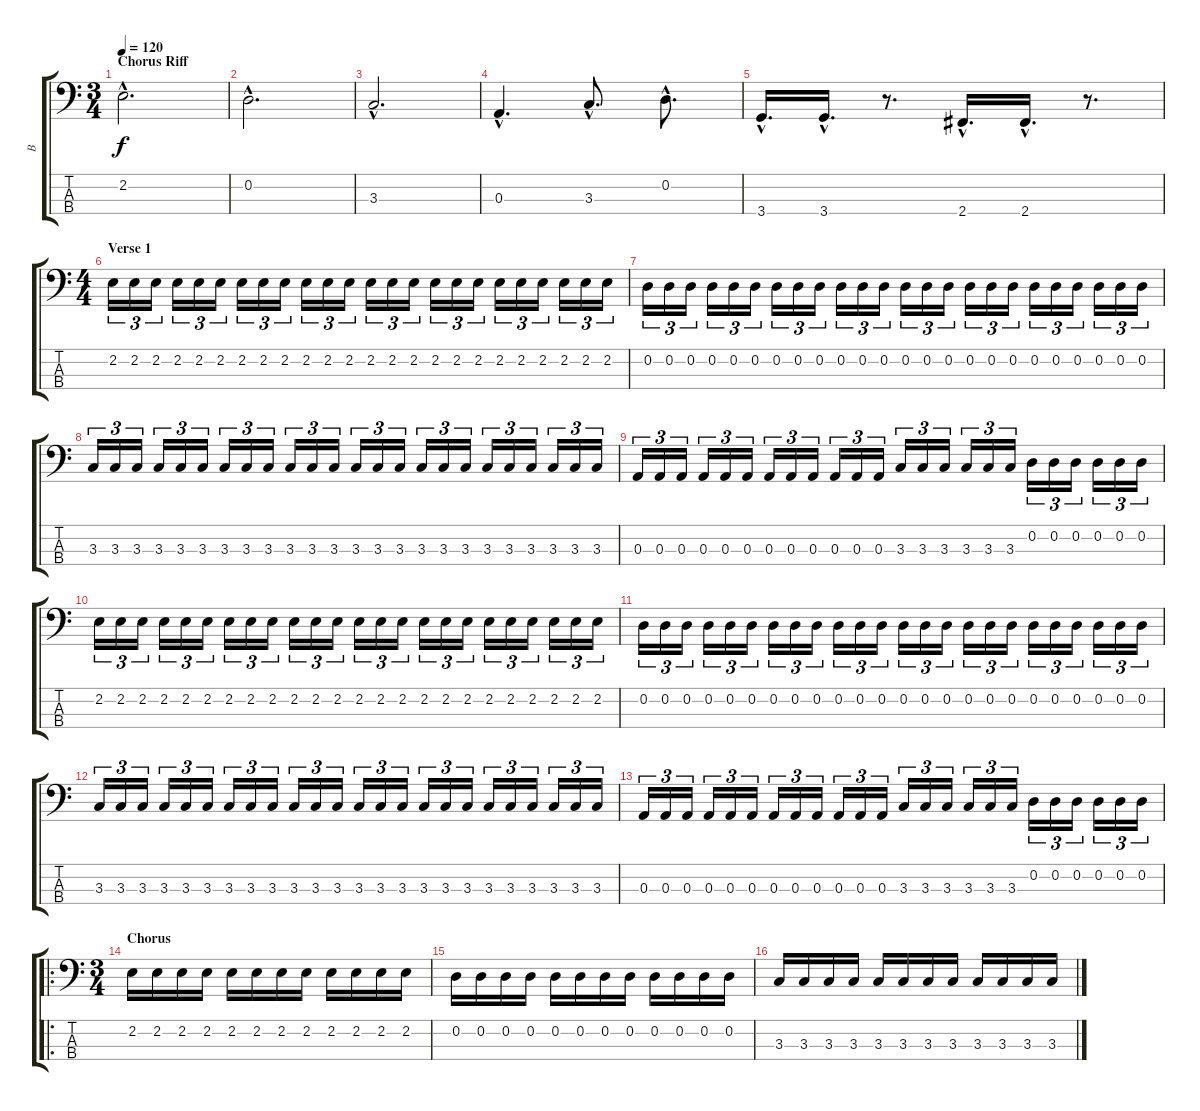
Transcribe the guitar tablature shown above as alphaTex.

\track ("B" "B") {instrument electricbasspick}
\staff {score tabs}
\tuning (G2 D2 A1 E1) {hide}
\ts (3 4)
\section ("" "Chorus Riff")
\tempo 120
\clef f4
\ks c
2.2{hac}.2{d dy f} |
0.2{hac}.2{d} |
3.3{hac}.2{d} |
0.3{hac}.4{d} 3.3{hac}.8{d} 0.2{hac}.8{d} |
3.4{hac}.16{d} 3.4{hac}.16{d} r.8{d} 2.4{hac}.16{d} 2.4{hac}.16{d} r.8{d} |
\ts (4 4)
\section ("" "Verse 1")
2.2.16{tu (3 2)} 2.2.16{tu (3 2)} 2.2.16{tu (3 2)} 2.2.16{tu (3 2)} 2.2.16{tu (3 2)} 2.2.16{tu (3 2)} 2.2.16{tu (3 2)} 2.2.16{tu (3 2)} 2.2.16{tu (3 2)} 2.2.16{tu (3 2)} 2.2.16{tu (3 2)} 2.2.16{tu (3 2)} 2.2.16{tu (3 2)} 2.2.16{tu (3 2)} 2.2.16{tu (3 2)} 2.2.16{tu (3 2)} 2.2.16{tu (3 2)} 2.2.16{tu (3 2)} 2.2.16{tu (3 2)} 2.2.16{tu (3 2)} 2.2.16{tu (3 2)} 2.2.16{tu (3 2)} 2.2.16{tu (3 2)} 2.2.16{tu (3 2)} |
0.2.16{tu (3 2)} 0.2.16{tu (3 2)} 0.2.16{tu (3 2)} 0.2.16{tu (3 2)} 0.2.16{tu (3 2)} 0.2.16{tu (3 2)} 0.2.16{tu (3 2)} 0.2.16{tu (3 2)} 0.2.16{tu (3 2)} 0.2.16{tu (3 2)} 0.2.16{tu (3 2)} 0.2.16{tu (3 2)} 0.2.16{tu (3 2)} 0.2.16{tu (3 2)} 0.2.16{tu (3 2)} 0.2.16{tu (3 2)} 0.2.16{tu (3 2)} 0.2.16{tu (3 2)} 0.2.16{tu (3 2)} 0.2.16{tu (3 2)} 0.2.16{tu (3 2)} 0.2.16{tu (3 2)} 0.2.16{tu (3 2)} 0.2.16{tu (3 2)} |
3.3.16{tu (3 2)} 3.3.16{tu (3 2)} 3.3.16{tu (3 2)} 3.3.16{tu (3 2)} 3.3.16{tu (3 2)} 3.3.16{tu (3 2)} 3.3.16{tu (3 2)} 3.3.16{tu (3 2)} 3.3.16{tu (3 2)} 3.3.16{tu (3 2)} 3.3.16{tu (3 2)} 3.3.16{tu (3 2)} 3.3.16{tu (3 2)} 3.3.16{tu (3 2)} 3.3.16{tu (3 2)} 3.3.16{tu (3 2)} 3.3.16{tu (3 2)} 3.3.16{tu (3 2)} 3.3.16{tu (3 2)} 3.3.16{tu (3 2)} 3.3.16{tu (3 2)} 3.3.16{tu (3 2)} 3.3.16{tu (3 2)} 3.3.16{tu (3 2)} |
0.3.16{tu (3 2)} 0.3.16{tu (3 2)} 0.3.16{tu (3 2)} 0.3.16{tu (3 2)} 0.3.16{tu (3 2)} 0.3.16{tu (3 2)} 0.3.16{tu (3 2)} 0.3.16{tu (3 2)} 0.3.16{tu (3 2)} 0.3.16{tu (3 2)} 0.3.16{tu (3 2)} 0.3.16{tu (3 2)} 3.3.16{tu (3 2)} 3.3.16{tu (3 2)} 3.3.16{tu (3 2)} 3.3.16{tu (3 2)} 3.3.16{tu (3 2)} 3.3.16{tu (3 2)} 0.2.16{tu (3 2)} 0.2.16{tu (3 2)} 0.2.16{tu (3 2)} 0.2.16{tu (3 2)} 0.2.16{tu (3 2)} 0.2.16{tu (3 2)} |
2.2.16{tu (3 2)} 2.2.16{tu (3 2)} 2.2.16{tu (3 2)} 2.2.16{tu (3 2)} 2.2.16{tu (3 2)} 2.2.16{tu (3 2)} 2.2.16{tu (3 2)} 2.2.16{tu (3 2)} 2.2.16{tu (3 2)} 2.2.16{tu (3 2)} 2.2.16{tu (3 2)} 2.2.16{tu (3 2)} 2.2.16{tu (3 2)} 2.2.16{tu (3 2)} 2.2.16{tu (3 2)} 2.2.16{tu (3 2)} 2.2.16{tu (3 2)} 2.2.16{tu (3 2)} 2.2.16{tu (3 2)} 2.2.16{tu (3 2)} 2.2.16{tu (3 2)} 2.2.16{tu (3 2)} 2.2.16{tu (3 2)} 2.2.16{tu (3 2)} |
0.2.16{tu (3 2)} 0.2.16{tu (3 2)} 0.2.16{tu (3 2)} 0.2.16{tu (3 2)} 0.2.16{tu (3 2)} 0.2.16{tu (3 2)} 0.2.16{tu (3 2)} 0.2.16{tu (3 2)} 0.2.16{tu (3 2)} 0.2.16{tu (3 2)} 0.2.16{tu (3 2)} 0.2.16{tu (3 2)} 0.2.16{tu (3 2)} 0.2.16{tu (3 2)} 0.2.16{tu (3 2)} 0.2.16{tu (3 2)} 0.2.16{tu (3 2)} 0.2.16{tu (3 2)} 0.2.16{tu (3 2)} 0.2.16{tu (3 2)} 0.2.16{tu (3 2)} 0.2.16{tu (3 2)} 0.2.16{tu (3 2)} 0.2.16{tu (3 2)} |
3.3.16{tu (3 2)} 3.3.16{tu (3 2)} 3.3.16{tu (3 2)} 3.3.16{tu (3 2)} 3.3.16{tu (3 2)} 3.3.16{tu (3 2)} 3.3.16{tu (3 2)} 3.3.16{tu (3 2)} 3.3.16{tu (3 2)} 3.3.16{tu (3 2)} 3.3.16{tu (3 2)} 3.3.16{tu (3 2)} 3.3.16{tu (3 2)} 3.3.16{tu (3 2)} 3.3.16{tu (3 2)} 3.3.16{tu (3 2)} 3.3.16{tu (3 2)} 3.3.16{tu (3 2)} 3.3.16{tu (3 2)} 3.3.16{tu (3 2)} 3.3.16{tu (3 2)} 3.3.16{tu (3 2)} 3.3.16{tu (3 2)} 3.3.16{tu (3 2)} |
0.3.16{tu (3 2)} 0.3.16{tu (3 2)} 0.3.16{tu (3 2)} 0.3.16{tu (3 2)} 0.3.16{tu (3 2)} 0.3.16{tu (3 2)} 0.3.16{tu (3 2)} 0.3.16{tu (3 2)} 0.3.16{tu (3 2)} 0.3.16{tu (3 2)} 0.3.16{tu (3 2)} 0.3.16{tu (3 2)} 3.3.16{tu (3 2)} 3.3.16{tu (3 2)} 3.3.16{tu (3 2)} 3.3.16{tu (3 2)} 3.3.16{tu (3 2)} 3.3.16{tu (3 2)} 0.2.16{tu (3 2)} 0.2.16{tu (3 2)} 0.2.16{tu (3 2)} 0.2.16{tu (3 2)} 0.2.16{tu (3 2)} 0.2.16{tu (3 2)} |
\ro
\ts (3 4)
\section ("" "Chorus")
2.2.16 2.2.16 2.2.16 2.2.16 2.2.16 2.2.16 2.2.16 2.2.16 2.2.16 2.2.16 2.2.16 2.2.16 |
0.2.16 0.2.16 0.2.16 0.2.16 0.2.16 0.2.16 0.2.16 0.2.16 0.2.16 0.2.16 0.2.16 0.2.16 |
3.3.16 3.3.16 3.3.16 3.3.16 3.3.16 3.3.16 3.3.16 3.3.16 3.3.16 3.3.16 3.3.16 3.3.16
